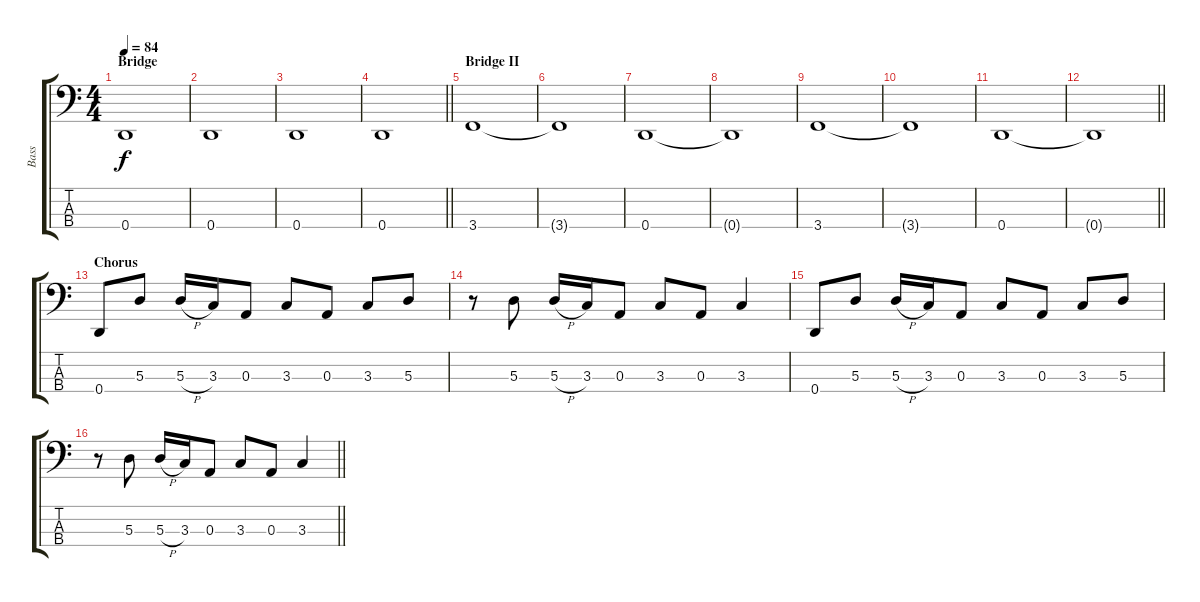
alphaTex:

\track ("Bass" "Bass") {instrument electricbasspick}
\staff {score tabs}
\tuning (G2 D2 A1 D1) {hide}
\ts (4 4)
\section ("" "Bridge")
\tempo 84
\clef f4
\ks c
0.4.1{dy f} |
0.4.1 |
0.4.1 |
\barLineRight lightlight
0.4.1 |
\section ("" "Bridge II")
3.4.1 |
3.4{t}.1 |
0.4.1 |
0.4{t}.1 |
3.4.1 |
3.4{t}.1 |
0.4.1 |
\barLineRight lightlight
0.4{t}.1 |
\section ("" "Chorus")
0.4.8 5.3.8 5.3{h}.16 3.3.16 0.3.8 3.3.8 0.3.8 3.3.8 5.3.8 |
r.8 5.3.8 5.3{h}.16 3.3.16 0.3.8 3.3.8 0.3.8 3.3.4 |
0.4.8 5.3.8 5.3{h}.16 3.3.16 0.3.8 3.3.8 0.3.8 3.3.8 5.3.8 |
\barLineRight lightlight
r.8 5.3.8 5.3{h}.16 3.3.16 0.3.8 3.3.8 0.3.8 3.3.4
